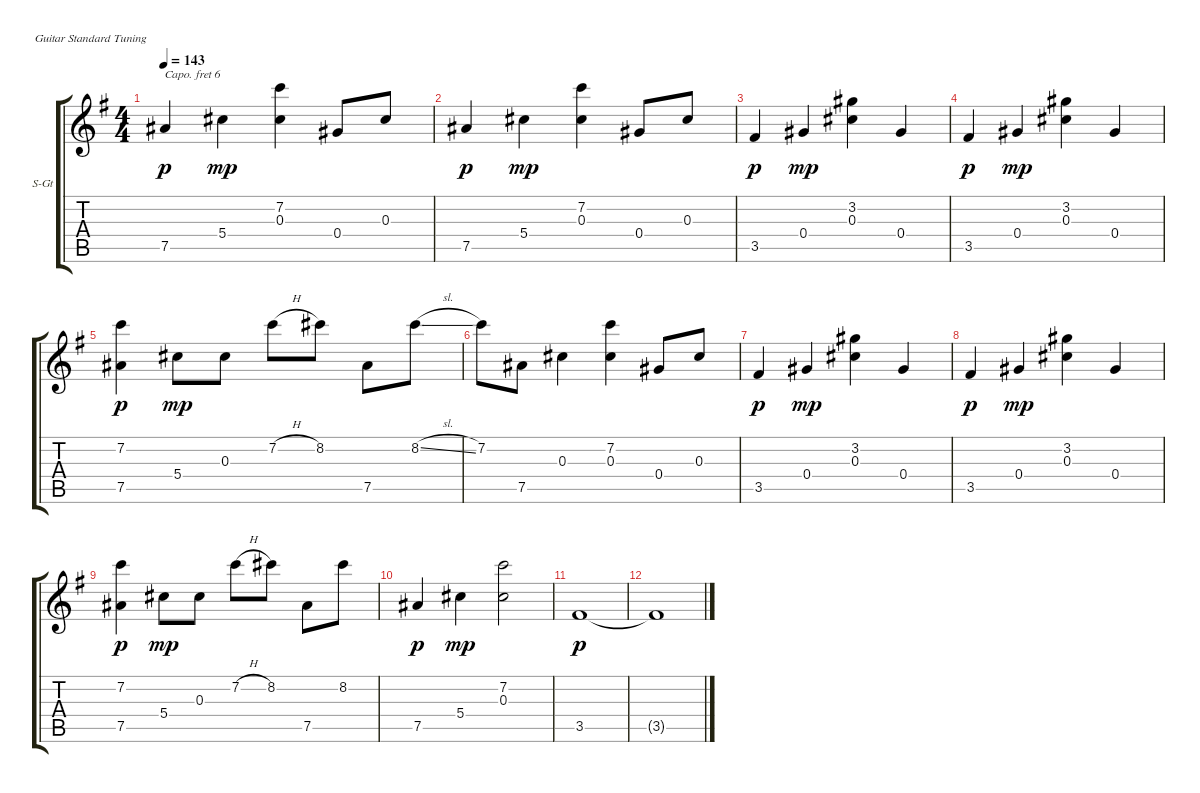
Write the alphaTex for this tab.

\defaultSystemsLayout 4
\bracketExtendMode groupsimilarinstruments
\firstSystemTrackNameOrientation horizontal
\otherSystemsTrackNameOrientation horizontal
\track ("Steel Guitar" "S-Gt") {instrument acousticguitarsteel}
\staff {score tabs}
\capo 6
\tuning (E4 B3 G3 D3 A2 E2)
\ts (4 4)
\tempo 143
\clef g2
\ks g
7.5.4{dy p} 5.4.4{dy mp} (0.3 7.2).4 0.4.8 0.3.8 |
7.5.4{dy p} 5.4.4{dy mp} (0.3 7.2).4 0.4.8 0.3.8 |
3.5.4{dy p} 0.4.4{dy mp} (0.3 3.2).4 0.4.4 |
3.5.4{dy p} 0.4.4{dy mp} (0.3 3.2).4 0.4.4 |
(7.2 7.5).4{dy p} 5.4.8{dy mp} 0.3.8 7.2{h}.8 8.2.8 7.5.8 8.2{sl}.8 |
7.2.8 7.5.8 0.3.4 (7.2 0.3).4 0.4.8 0.3.8 |
3.5.4{dy p} 0.4.4{dy mp} (0.3 3.2).4 0.4.4 |
3.5.4{dy p} 0.4.4{dy mp} (0.3 3.2).4 0.4.4 |
(7.2 7.5).4{dy p} 5.4.8{dy mp} 0.3.8 7.2{h}.8 8.2.8 7.5.8 8.2.8 |
7.5.4{dy p} 5.4.4{dy mp} (0.3 7.2).2 |
3.5.1{dy p} |
3.5{t}.1
